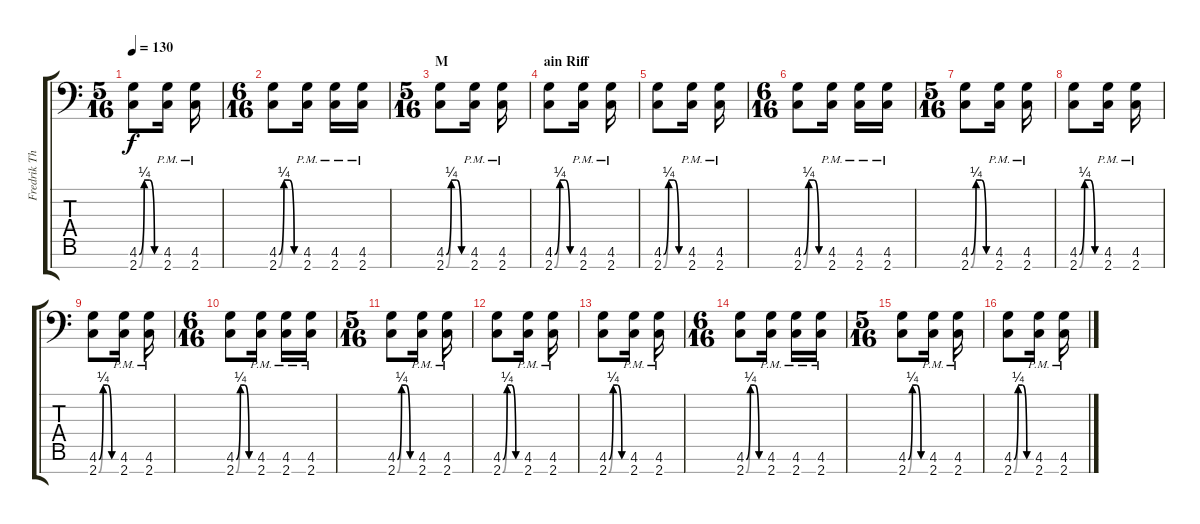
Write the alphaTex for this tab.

\track ("Fredrik Thordendal - Lead Guitar God" "Fredrik Th") {instrument distortionguitar}
\staff {score tabs}
\tuning (Eb4 Bb3 Gb3 Db3 Ab2 Eb2 Bb1) {hide}
\ts (5 16)
\tempo 130
\clef f4
\ks c
(4.6{be (custom 0 0 15 1 30 1 45 0 60 0)} 2.7{be (custom 0 0 15 1 30 1 45 0 60 0)}).8{dy f} (4.6{pm} 2.7{pm}).16 (4.6{pm} 2.7{pm}).16 |
\ts (6 16)
(4.6{be (custom 0 0 15 1 30 1 45 0 60 0)} 2.7{be (custom 0 0 15 1 30 1 45 0 60 0)}).8 (4.6{pm} 2.7{pm}).16 (4.6{pm} 2.7{pm}).16 (4.6{pm} 2.7{pm}).16 |
\ts (5 16)
\section ("" "M")
(4.6{be (custom 0 0 15 1 30 1 45 0 60 0)} 2.7{be (custom 0 0 15 1 30 1 45 0 60 0)}).8 (4.6{pm} 2.7{pm}).16 (4.6{pm} 2.7{pm}).16 |
\section ("" "ain Riff")
(4.6{be (custom 0 0 15 1 30 1 45 0 60 0)} 2.7{be (custom 0 0 15 1 30 1 45 0 60 0)}).8 (4.6{pm} 2.7{pm}).16 (4.6{pm} 2.7{pm}).16 |
(4.6{be (custom 0 0 15 1 30 1 45 0 60 0)} 2.7{be (custom 0 0 15 1 30 1 45 0 60 0)}).8 (4.6{pm} 2.7{pm}).16 (4.6{pm} 2.7{pm}).16 |
\ts (6 16)
(4.6{be (custom 0 0 15 1 30 1 45 0 60 0)} 2.7{be (custom 0 0 15 1 30 1 45 0 60 0)}).8 (4.6{pm} 2.7{pm}).16 (4.6{pm} 2.7{pm}).16 (4.6{pm} 2.7{pm}).16 |
\ts (5 16)
(4.6{be (custom 0 0 15 1 30 1 45 0 60 0)} 2.7{be (custom 0 0 15 1 30 1 45 0 60 0)}).8 (4.6{pm} 2.7{pm}).16 (4.6{pm} 2.7{pm}).16 |
(4.6{be (custom 0 0 15 1 30 1 45 0 60 0)} 2.7{be (custom 0 0 15 1 30 1 45 0 60 0)}).8 (4.6{pm} 2.7{pm}).16 (4.6{pm} 2.7{pm}).16 |
(4.6{be (custom 0 0 15 1 30 1 45 0 60 0)} 2.7{be (custom 0 0 15 1 30 1 45 0 60 0)}).8 (4.6{pm} 2.7{pm}).16 (4.6{pm} 2.7{pm}).16 |
\ts (6 16)
(4.6{be (custom 0 0 15 1 30 1 45 0 60 0)} 2.7{be (custom 0 0 15 1 30 1 45 0 60 0)}).8 (4.6{pm} 2.7{pm}).16 (4.6{pm} 2.7{pm}).16 (4.6{pm} 2.7{pm}).16 |
\ts (5 16)
(4.6{be (custom 0 0 15 1 30 1 45 0 60 0)} 2.7{be (custom 0 0 15 1 30 1 45 0 60 0)}).8 (4.6{pm} 2.7{pm}).16 (4.6{pm} 2.7{pm}).16 |
(4.6{be (custom 0 0 15 1 30 1 45 0 60 0)} 2.7{be (custom 0 0 15 1 30 1 45 0 60 0)}).8 (4.6{pm} 2.7{pm}).16 (4.6{pm} 2.7{pm}).16 |
(4.6{be (custom 0 0 15 1 30 1 45 0 60 0)} 2.7{be (custom 0 0 15 1 30 1 45 0 60 0)}).8 (4.6{pm} 2.7{pm}).16 (4.6{pm} 2.7{pm}).16 |
\ts (6 16)
(4.6{be (custom 0 0 15 1 30 1 45 0 60 0)} 2.7{be (custom 0 0 15 1 30 1 45 0 60 0)}).8 (4.6{pm} 2.7{pm}).16 (4.6{pm} 2.7{pm}).16 (4.6{pm} 2.7{pm}).16 |
\ts (5 16)
(4.6{be (custom 0 0 15 1 30 1 45 0 60 0)} 2.7{be (custom 0 0 15 1 30 1 45 0 60 0)}).8 (4.6{pm} 2.7{pm}).16 (4.6{pm} 2.7{pm}).16 |
(4.6{be (custom 0 0 15 1 30 1 45 0 60 0)} 2.7{be (custom 0 0 15 1 30 1 45 0 60 0)}).8 (4.6{pm} 2.7{pm}).16 (4.6{pm} 2.7{pm}).16
